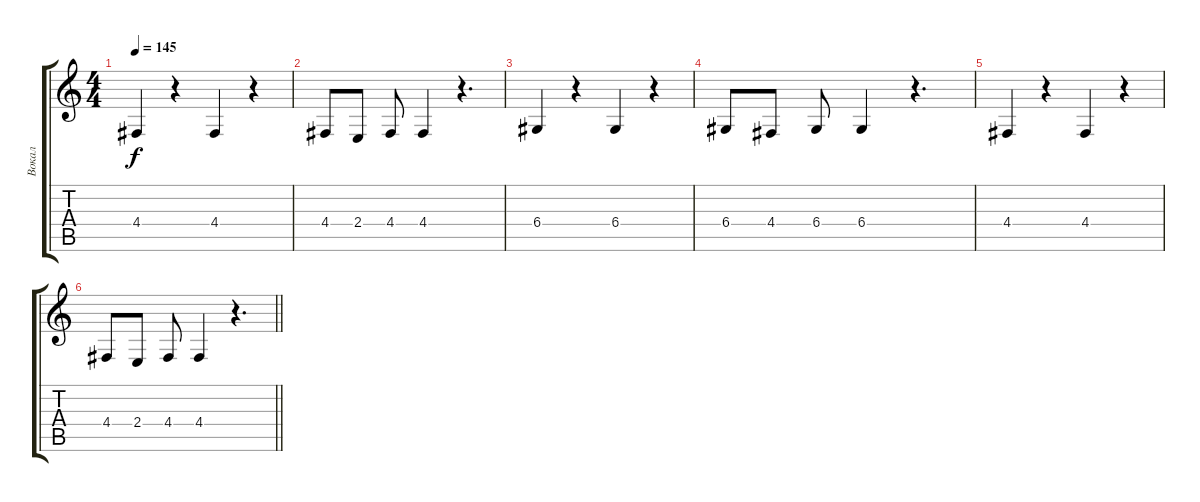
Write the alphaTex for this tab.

\track ("Вокал" "Вокал") {instrument flute}
\staff {score tabs}
\tuning (E4 B3 G3 D3 A2 E2) {hide}
\ts (4 4)
\tempo 145
\clef g2
\ks c
4.4.4{dy f} r.4 4.4.4 r.4 |
4.4.8 2.4.8 4.4.8 4.4.4 r.4{d} |
6.4.4 r.4 6.4.4 r.4 |
6.4.8 4.4.8 6.4.8 6.4.4 r.4{d} |
4.4.4 r.4 4.4.4 r.4 |
\barLineRight lightlight
4.4.8 2.4.8 4.4.8 4.4.4 r.4{d}
